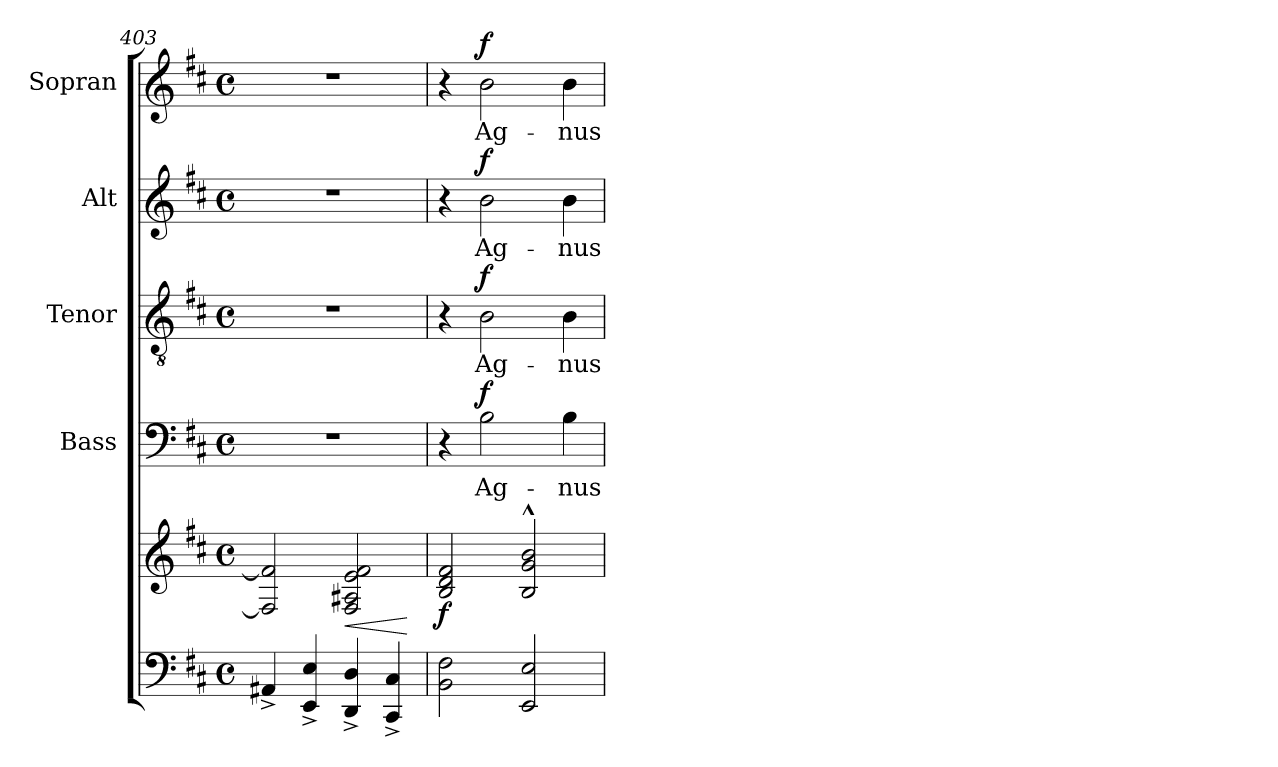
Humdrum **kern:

**kern	**kern	**dynam	**kern	**text	**dynam	**kern	**text	**dynam	**kern	**text	**dynam	**kern	**text	**dynam
*part5	*part5	*part5	*part4	*part4	*part4	*part3	*part3	*part3	*part2	*part2	*part2	*part1	*part1	*part1
*staff6	*staff5	*staff5/6	*staff4	*staff4	*staff4	*staff3	*staff3	*staff3	*staff2	*staff2	*staff2	*staff1	*staff1	*staff1
*	*	*	*I"Bass	*	*	*I"Tenor	*	*	*I"Alt	*	*	*I"Sopran	*	*
*	*	*	*I'B.	*	*	*I'T.	*	*	*I'A.	*	*	*I'S.	*	*
*clefF4	*clefG2	*	*clefF4	*	*	*clefGv2	*	*	*clefG2	*	*	*clefG2	*	*
*k[f#c#]	*k[f#c#]	*	*k[f#c#]	*	*	*k[f#c#]	*	*	*k[f#c#]	*	*	*k[f#c#]	*	*
*D:	*D:	*	*D:	*	*	*D:	*	*	*D:	*	*	*D:	*	*
*M4/4	*M4/4	*	*M4/4	*	*	*M4/4	*	*	*M4/4	*	*	*M4/4	*	*
*met(c)	*met(c)	*	*met(c)	*	*	*met(c)	*	*	*met(c)	*	*	*met(c)	*	*
=403	=403	=403	=403	=403	=403	=403	=403	=403	=403	=403	=403	=403	=403	=403
4AA#X^</	2F#/] 2f#/]	.	1r	.	.	1r	.	.	1r	.	.	1r	.	.
4EE/^< 4E/^<	.	.	.	.	.	.	.	.	.	.	.	.	.	.
!	!	!LO:HP:b	!	!	!	!	!	!	!	!	!	!	!	!
4DD/^< 4D/^<	2F#/ 2A#X/ 2e/ 2f#/	<	.	.	.	.	.	.	.	.	.	.	.	.
4CC#/^< 4C#/^<	.	.	.	.	.	.	.	.	.	.	.	.	.	.
.	.	[	.	.	.	.	.	.	.	.	.	.	.	.
=404	=404	=404	=404	=404	=404	=404	=404	=404	=404	=404	=404	=404	=404	=404
!	!	!LO:DY:b	!	!	!	!	!	!	!	!	!	!	!	!
2BB\ 2F#\	2B/ 2d/ 2f#/	f	4r	.	.	4r	.	.	4r	.	.	4r	.	.
!	!	!	!	!LO:LY:b	!LO:DY:a	!	!LO:LY:b	!LO:DY:a	!	!LO:LY:b	!LO:DY:a	!	!LO:LY:b	!LO:DY:a
.	.	.	2B\	Ag-	f	2B\	Ag-	f	2b\	Ag-	f	2b\	Ag-	f
2EE/ 2E/	2B/^^> 2g/^^> 2b/^^>	.	.	.	.	.	.	.	.	.	.	.	.	.
!	!	!	!	!LO:LY:b	!	!	!LO:LY:b	!	!	!LO:LY:b	!	!	!LO:LY:b	!
.	.	.	4B\	-nus	.	4B\	-nus	.	4b\	-nus	.	4b\	-nus	.
=	=	=	=	=	=	=	=	=	=	=	=	=	=	=
*-	*-	*-	*-	*-	*-	*-	*-	*-	*-	*-	*-	*-	*-	*-
